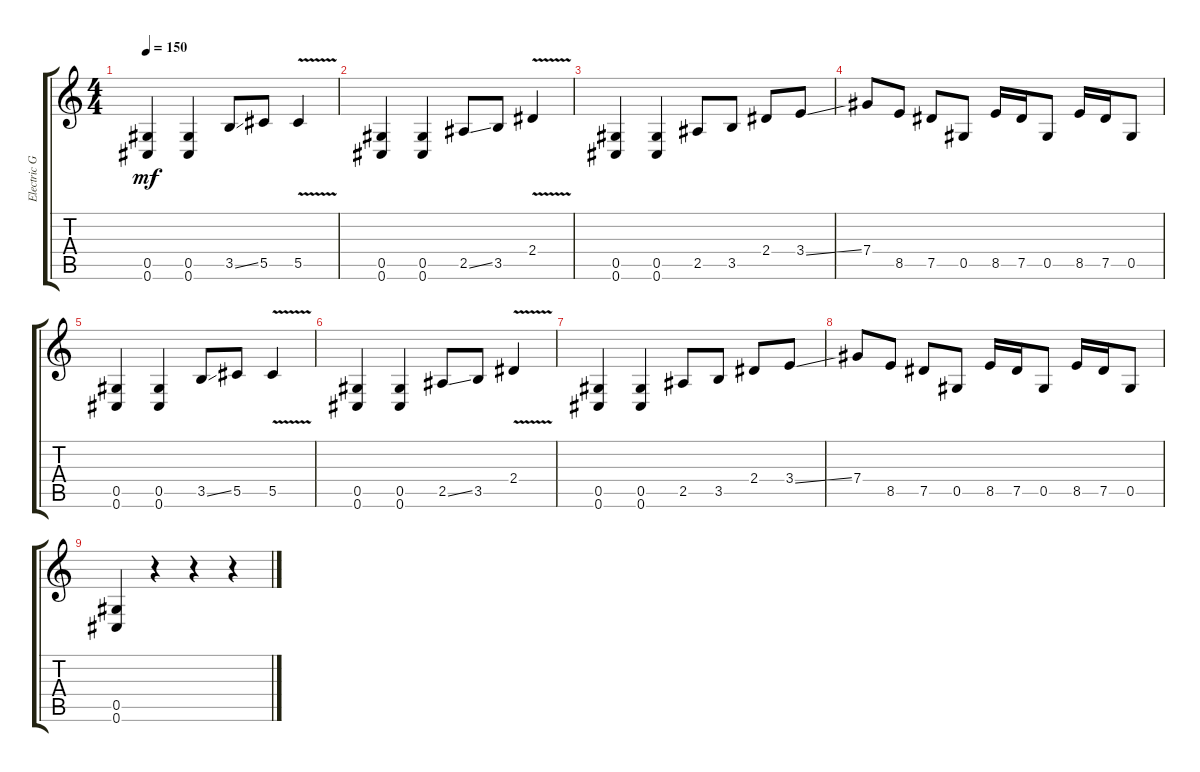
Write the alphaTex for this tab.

\track ("Electric Guitar" "Electric G") {instrument distortionguitar}
\staff {score tabs}
\tuning (Eb4 Bb3 Gb3 Db3 Ab2 Db2) {hide}
\ts (4 4)
\tempo 150
\clef g2
\ks c
(0.5 0.6).4{dy mf} (0.5 0.6).4 3.5{ss}.8 5.5.8 5.5{v}.4 |
(0.5 0.6).4 (0.5 0.6).4 2.5{ss}.8 3.5.8 2.4{v}.4 |
(0.5 0.6).4 (0.5 0.6).4 2.5.8 3.5.8 2.4.8 3.4{ss}.8 |
7.4.8 8.5.8 7.5.8 0.5.8 8.5.16 7.5.16 0.5.8 8.5.16 7.5.16 0.5.8 |
(0.5 0.6).4 (0.5 0.6).4 3.5{ss}.8 5.5.8 5.5{v}.4 |
(0.5 0.6).4 (0.5 0.6).4 2.5{ss}.8 3.5.8 2.4{v}.4 |
(0.5 0.6).4 (0.5 0.6).4 2.5.8 3.5.8 2.4.8 3.4{ss}.8 |
7.4.8 8.5.8 7.5.8 0.5.8 8.5.16 7.5.16 0.5.8 8.5.16 7.5.16 0.5.8 |
(0.5 0.6).4 r.4 r.4 r.4
